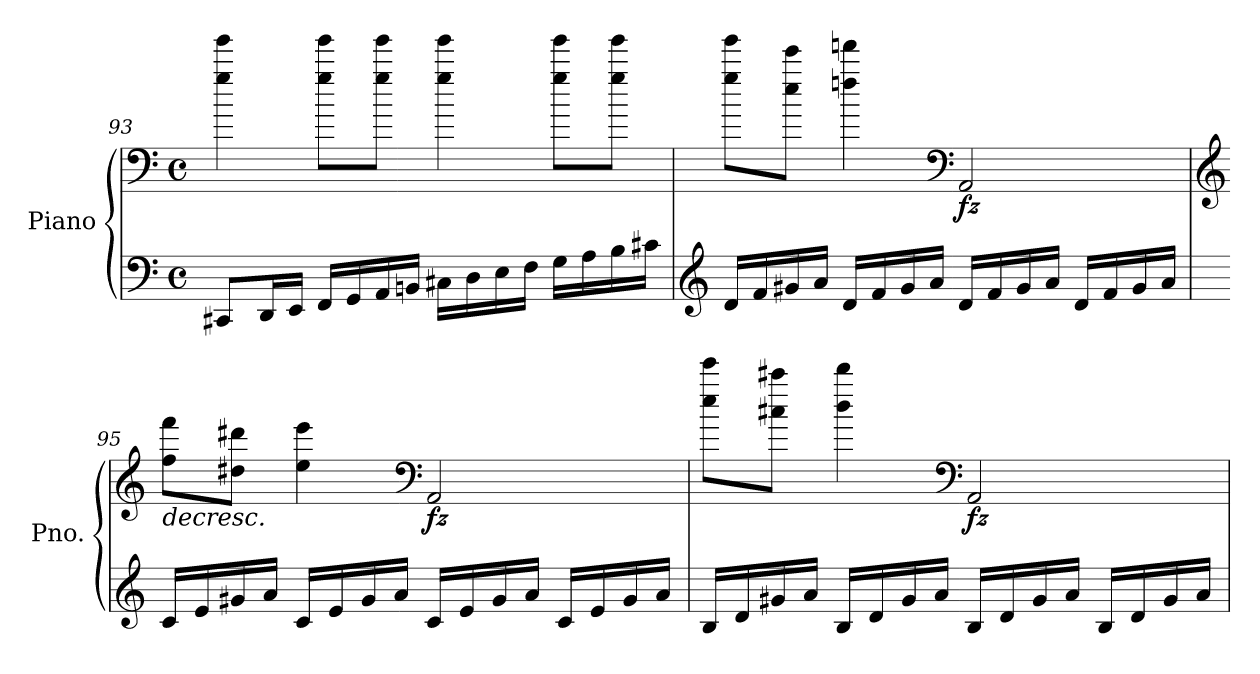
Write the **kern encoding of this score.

**kern	**kern	**dynam
*part1	*part1	*part1
*staff2	*staff1	*staff1/2
*I"Piano	*	*
*I'Pno.	*	*
!!LO:LB:g=z
*clefF4	*clefF4	*
*k[]	*k[]	*
*M4/4	*M4/4	*
*met(c)	*met(c)	*
=93	=93	=93
8CC#X/L	4gg\ 4ggg\	.
16DD/L	.	.
16EE/JJ	.	.
16FF/LL	8gg\ 8ggg\L	.
16GG/	.	.
16AA/	8gg\ 8ggg\J	.
16BBn/JJ	.	.
16C#X\LL	4gg\ 4ggg\	.
16D\	.	.
16E\	.	.
16F\JJ	.	.
16G\LL	8gg\ 8ggg\L	.
16A\	.	.
16B\	8gg\ 8ggg\J	.
16c#X\JJ	.	.
=94	=94	=94
*clefG2	*	*
16d/LL	8gg\ 8ggg\L	.
16f/	.	.
16g#X/	8ee\ 8eee\J	.
16a/JJ	.	.
16d/LL	4ffn\ 4fffn\	.
16f/	.	.
16g#/	.	.
16a/JJ	.	.
*	*clefF4	*
!	!	!LO:DY:b
16d/LL	2AA/	fz
16f/	.	.
16g#/	.	.
16a/JJ	.	.
16d/LL	.	.
16f/	.	.
16g#/	.	.
16a/JJ	.	.
=95	=95	=95
*	*clefG2	*
!	!LO:TX:b:i:t=decresc.	!
16c/LL	8ff\ 8fff\L	.
16e/	.	.
16g#X/	8dd#X\ 8ddd#X\J	.
16a/JJ	.	.
16c/LL	4ee\ 4eee\	.
16e/	.	.
16g#/	.	.
16a/JJ	.	.
*	*clefF4	*
!	!	!LO:DY:b
16c/LL	2AA/	fz
16e/	.	.
16g#/	.	.
16a/JJ	.	.
16c/LL	.	.
16e/	.	.
16g#/	.	.
16a/JJ	.	.
!!LO:PB:g=z
=96	=96	=96
16B/LL	8ee\ 8eee\L	.
16d/	.	.
16g#X/	8cc#X\ 8ccc#X\J	.
16a/JJ	.	.
16B/LL	4dd\ 4ddd\	.
16d/	.	.
16g#/	.	.
16a/JJ	.	.
*	*clefF4	*
!	!	!LO:DY:b
16B/LL	2AA/	fz
16d/	.	.
16g#/	.	.
16a/JJ	.	.
16B/LL	.	.
16d/	.	.
16g#/	.	.
16a/JJ	.	.
=	=	=
*-	*-	*-
